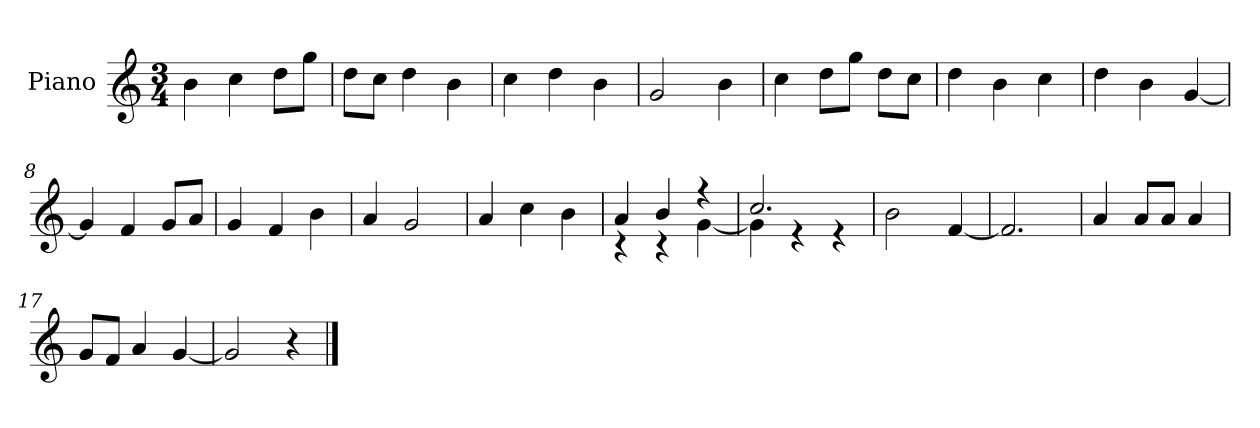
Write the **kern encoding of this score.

**kern
*part1
*staff1
*I"Piano
*I'P-no
*clefG2
*k[]
*M3/4
*MM178
=1
4b\
4cc\
8dd\L
8gg\J
=2
8dd\L
8cc\J
4dd\
4b\
=3
4cc\
4dd\
4b\
=4
2g/
4b\
=5
4cc\
8dd\L
8gg\J
8dd\L
8cc\J
=6
4dd\
4b\
4cc\
=7
4dd\
4b\
[4g/
=8
4g/]
4f/
8g/L
8a/J
=9
4g/
4f/
4b\
=10
4a/
2g/
!!LO:LB:g=z
=11
4a/
4cc\
4b\
=12
*^
4a/	4r
4b/	4r
4r	[4g\
=13	=13
2.cc/	4g\]
.	4r
.	4r
*v	*v
=14
2b\
[4f/
=15
2.f/]
=16
4a/
8a/L
8a/J
4a/
=17
8g/L
8f/J
4a/
[4g/
=18
2g/]
4r
==
*-
